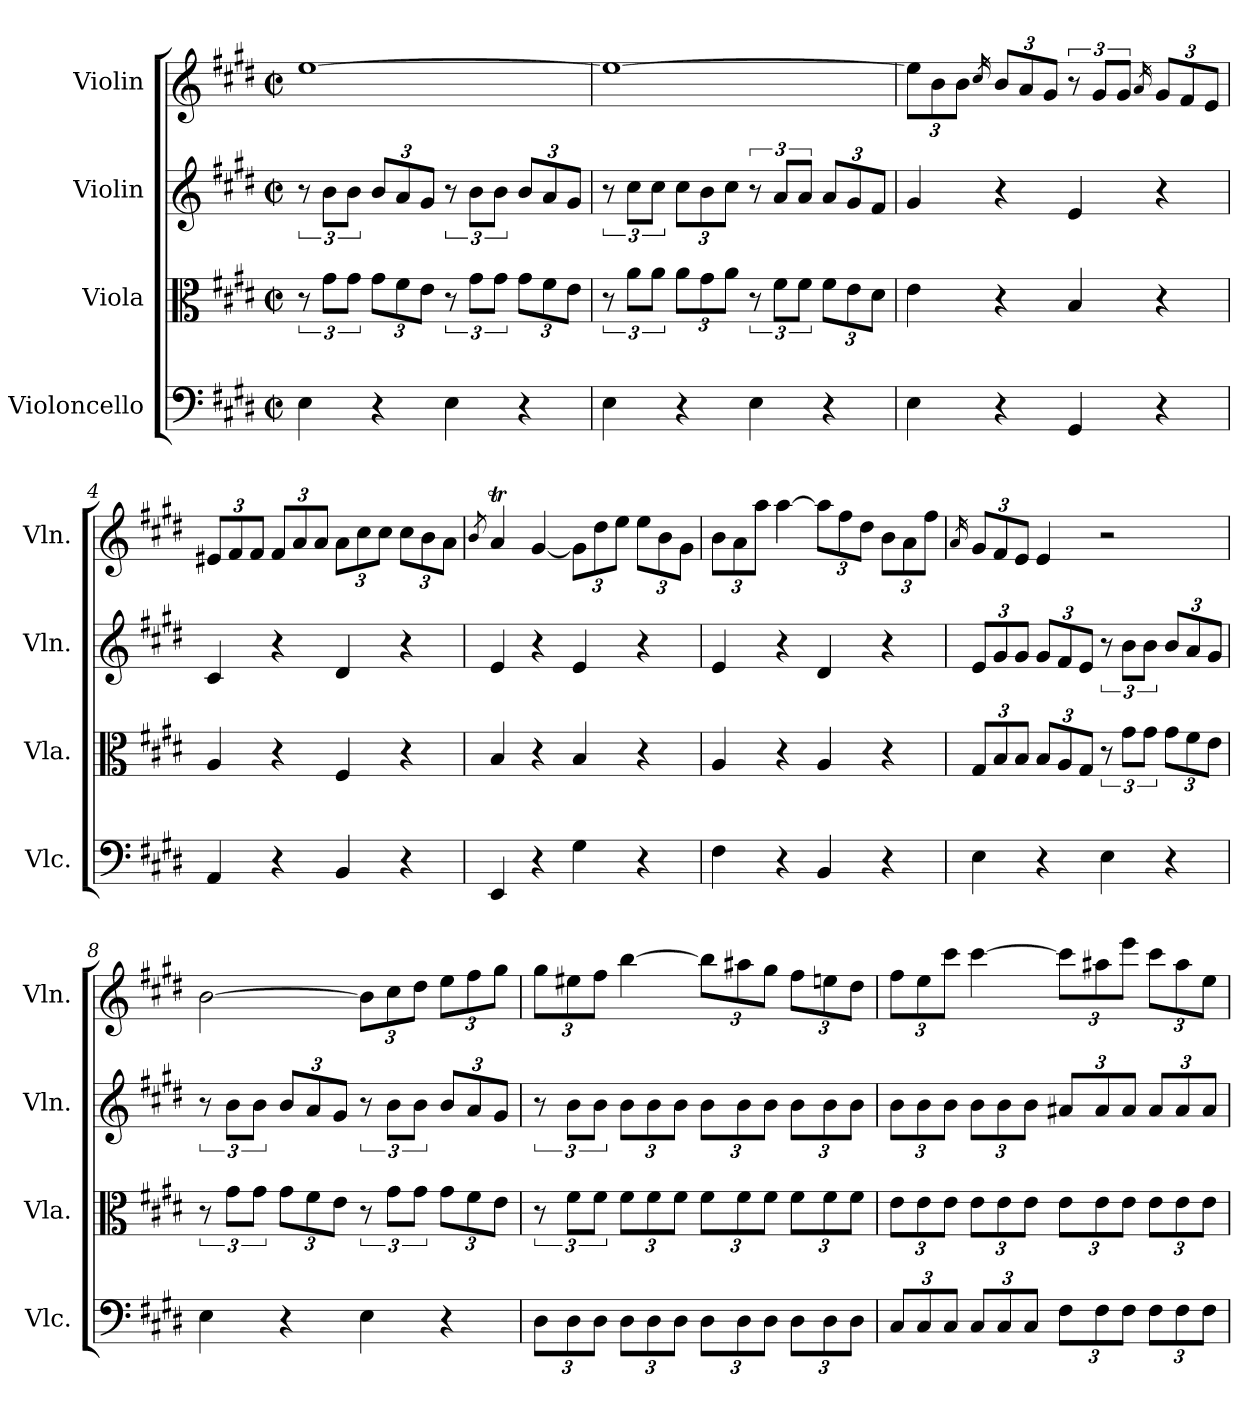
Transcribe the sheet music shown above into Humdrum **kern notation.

**kern	**kern	**kern	**kern
*part4	*part3	*part2	*part1
*staff4	*staff3	*staff2	*staff1
*I"Violoncello	*I"Viola	*I"Violin	*I"Violin
*I'Vlc.	*I'Vla.	*I'Vln.	*I'Vln.
*clefF4	*clefC3	*clefG2	*clefG2
*k[f#c#g#d#]	*k[f#c#g#d#]	*k[f#c#g#d#]	*k[f#c#g#d#]
*E:	*E:	*E:	*E:
*M4/4	*M4/4	*M4/4	*M4/4
*met(c|)	*met(c|)	*met(c|)	*met(c|)
=1	=1	=1	=1
4E\	12r	12r	[1ee
.	12g#\L	12b\L	.
.	12g#\J	12b\J	.
*	*Xbrackettup	*Xbrackettup	*
4r	12g#\L	12b/L	.
.	12f#\	12a/	.
.	12e\J	12g#/J	.
*	*brackettup	*brackettup	*
4E\	12r	12r	.
.	12g#\L	12b\L	.
.	12g#\J	12b\J	.
*	*Xbrackettup	*Xbrackettup	*
4r	12g#\L	12b/L	.
.	12f#\	12a/	.
.	12e\J	12g#/J	.
=2	=2	=2	=2
*	*brackettup	*brackettup	*
4E\	12r	12r	1ee_
.	12a\L	12cc#\L	.
.	12a\J	12cc#\J	.
*	*Xbrackettup	*Xbrackettup	*
4r	12a\L	12cc#\L	.
.	12g#\	12b\	.
.	12a\J	12cc#\J	.
*	*brackettup	*brackettup	*
4E\	12r	12r	.
.	12f#\L	12a/L	.
.	12f#\J	12a/J	.
*	*Xbrackettup	*Xbrackettup	*
4r	12f#\L	12a/L	.
.	12e\	12g#/	.
.	12d#\J	12f#/J	.
=3	=3	=3	=3
*	*	*	*Xbrackettup
4E\	4e\	4g#/	12ee\L]
.	.	.	12b\
.	.	.	12b\J
.	.	.	16qcc#/
4r	4r	4r	12b/L
.	.	.	12a/
.	.	.	12g#/J
*	*	*	*brackettup
4GG#/	4B/	4e/	12r
.	.	.	12g#/L
.	.	.	12g#/J
.	.	.	16qa/
*	*	*	*Xbrackettup
4r	4r	4r	12g#/L
.	.	.	12f#/
.	.	.	12e/J
=4	=4	=4	=4
4AA/	4A/	4c#/	12e#X/L
.	.	.	12f#/
.	.	.	12f#/J
4r	4r	4r	12f#/L
.	.	.	12a/
.	.	.	12a/J
4BB/	4F#/	4d#/	12a\L
.	.	.	12cc#\
.	.	.	12cc#\J
4r	4r	4r	12cc#\L
.	.	.	12b\
.	.	.	12a\J
=5	=5	=5	=5
.	.	.	8qb/
4EE/	4B/	4e/	4aT/
4r	4r	4r	[4g#/
4G#\	4B/	4e/	12g#\L]
.	.	.	12dd#\
.	.	.	12ee\J
4r	4r	4r	12ee\L
.	.	.	12b\
.	.	.	12g#\J
=6	=6	=6	=6
4F#\	4A/	4e/	12b\L
.	.	.	12a\
.	.	.	12aa\J
4r	4r	4r	[4aa\
4BB/	4A/	4d#/	12aa\L]
.	.	.	12ff#\
.	.	.	12dd#\J
4r	4r	4r	12b\L
.	.	.	12a\
.	.	.	12ff#\J
=7	=7	=7	=7
.	.	.	16qa/
4E\	12G#/L	12e/L	12g#/L
.	12B/	12g#/	12f#/
.	12B/J	12g#/J	12e/J
4r	12B/L	12g#/L	4e/
.	12A/	12f#/	.
.	12G#/J	12e/J	.
*	*brackettup	*brackettup	*
4E\	12r	12r	2r
.	12g#\L	12b\L	.
.	12g#\J	12b\J	.
*	*Xbrackettup	*Xbrackettup	*
4r	12g#\L	12b/L	.
.	12f#\	12a/	.
.	12e\J	12g#/J	.
=8	=8	=8	=8
*	*brackettup	*brackettup	*
4E\	12r	12r	[2b\
.	12g#\L	12b\L	.
.	12g#\J	12b\J	.
*	*Xbrackettup	*Xbrackettup	*
4r	12g#\L	12b/L	.
.	12f#\	12a/	.
.	12e\J	12g#/J	.
*	*brackettup	*brackettup	*
4E\	12r	12r	12b\L]
.	12g#\L	12b\L	12cc#\
.	12g#\J	12b\J	12dd#\J
*	*Xbrackettup	*Xbrackettup	*
4r	12g#\L	12b/L	12ee\L
.	12f#\	12a/	12ff#\
.	12e\J	12g#/J	12gg#\J
=9	=9	=9	=9
*Xbrackettup	*brackettup	*brackettup	*
12D#\L	12r	12r	12gg#\L
12D#\	12f#\L	12b\L	12ee#X\
12D#\J	12f#\J	12b\J	12ff#\J
*	*Xbrackettup	*Xbrackettup	*
12D#\L	12f#\L	12b\L	[4bb\
12D#\	12f#\	12b\	.
12D#\J	12f#\J	12b\J	.
12D#\L	12f#\L	12b\L	12bb\L]
12D#\	12f#\	12b\	12aa#X\
12D#\J	12f#\J	12b\J	12gg#\J
12D#\L	12f#\L	12b\L	12ff#\L
12D#\	12f#\	12b\	12een\
12D#\J	12f#\J	12b\J	12dd#\J
=10	=10	=10	=10
12C#/L	12e\L	12b\L	12ff#\L
12C#/	12e\	12b\	12ee\
12C#/J	12e\J	12b\J	12ccc#\J
12C#/L	12e\L	12b\L	[4ccc#\
12C#/	12e\	12b\	.
12C#/J	12e\J	12b\J	.
12F#\L	12e\L	12a#X/L	12ccc#\L]
12F#\	12e\	12a#/	12aa#X\
12F#\J	12e\J	12a#/J	12eee\J
12F#\L	12e\L	12a#/L	12ccc#\L
12F#\	12e\	12a#/	12aa#\
12F#\J	12e\J	12a#/J	12ee\J
=	=	=	=
*-	*-	*-	*-
